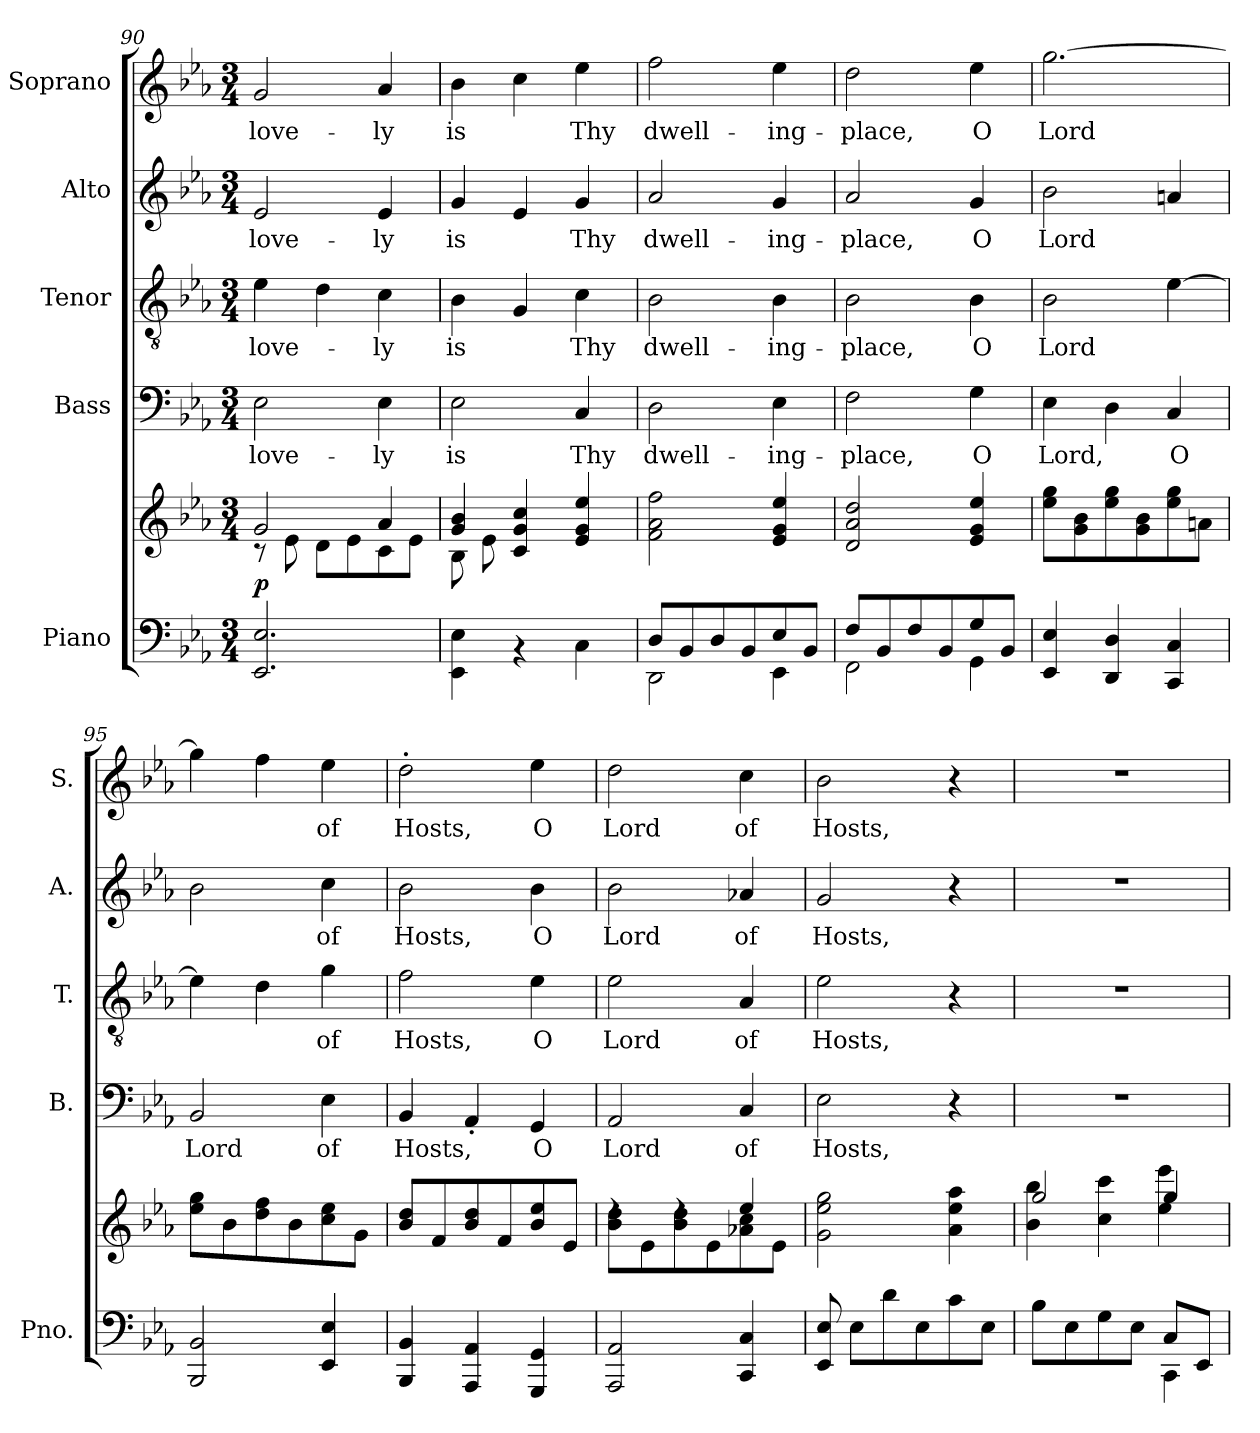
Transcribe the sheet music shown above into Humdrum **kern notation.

**kern	**kern	**dynam	**kern	**text	**kern	**text	**kern	**text	**kern	**text
*part5	*part5	*part5	*part4	*part4	*part3	*part3	*part2	*part2	*part1	*part1
*staff6	*staff5	*staff5/6	*staff4	*staff4	*staff3	*staff3	*staff2	*staff2	*staff1	*staff1
*I"Piano	*	*	*I"Bass	*	*I"Tenor	*	*I"Alto	*	*I"Soprano	*
*I'Pno.	*	*	*I'B.	*	*I'T.	*	*I'A.	*	*I'S.	*
*clefF4	*clefG2	*	*clefF4	*	*clefGv2	*	*clefG2	*	*clefG2	*
*k[b-e-a-]	*k[b-e-a-]	*	*k[b-e-a-]	*	*k[b-e-a-]	*	*k[b-e-a-]	*	*k[b-e-a-]	*
*M3/4	*M3/4	*	*M3/4	*	*M3/4	*	*M3/4	*	*M3/4	*
=90	=90	=90	=90	=90	=90	=90	=90	=90	=90	=90
*	*^	*	*	*	*	*	*	*	*	*
!	!	!	!LO:DY:a=2	!	!LO:LY:b	!	!LO:LY:b	!	!LO:LY:b	!	!LO:LY:b
2.EE-/ 2.E-/	2g/	8rc	p	2E-\	love-	4e-\	love-	2e-/	love-	2g/	love-
.	.	8e-\	.	.	.	.	.	.	.	.	.
.	.	8d\L	.	.	.	4d\	.	.	.	.	.
.	.	8e-\	.	.	.	.	.	.	.	.	.
!	!	!	!	!	!LO:LY:b	!	!LO:LY:b	!	!LO:LY:b	!	!LO:LY:b
.	4a-/	8c\	.	4E-\	-ly	4c\	-ly	4e-/	-ly	4a-/	-ly
.	.	8e-\J	.	.	.	.	.	.	.	.	.
=91	=91	=91	=91	=91	=91	=91	=91	=91	=91	=91	=91
*^	*	*	*	*	*	*	*	*	*	*	*
!	!	!	!	!	!	!LO:LY:b	!	!LO:LY:b	!	!LO:LY:b	!	!LO:LY:b
4ryy	4EE-\ 4E-\	4g/ 4b-/	8B-\L	.	2E-\	is	4B-\	is	4g/	is	4b-\	is
.	.	.	8e-\	.	.	.	.	.	.	.	.	.
8G/	4rBB	4c/ 4g/ 4cc/	2ryy	.	.	.	4G/	.	4e-/	.	4cc\	.
8E-/	.	.	.	.	.	.	.	.	.	.	.	.
!	!	!	!	!	!	!LO:LY:b	!	!LO:LY:b	!	!LO:LY:b	!	!LO:LY:b
8C/	4C\	4e-/ 4g/ 4ee-/	.	.	4C/	Thy	4c\	Thy	4g/	Thy	4ee-\	Thy
8E-/J	.	.	.	.	.	.	.	.	.	.	.	.
*	*	*v	*v	*	*	*	*	*	*	*	*	*
!!LO:PB:g=z
=92	=92	=92	=92	=92	=92	=92	=92	=92	=92	=92	=92
!	!	!	!	!	!LO:LY:b	!	!LO:LY:b	!	!LO:LY:b	!	!LO:LY:b
8D/L	2DD\	2f\ 2a-\ 2ff\	.	2D\	dwell-	2B-\	dwell-	2a-/	dwell-	2ff\	dwell-
8BB-/	.	.	.	.	.	.	.	.	.	.	.
8D/	.	.	.	.	.	.	.	.	.	.	.
8BB-/	.	.	.	.	.	.	.	.	.	.	.
!	!	!	!	!	!LO:LY:b	!	!LO:LY:b	!	!LO:LY:b	!	!LO:LY:b
8E-/	4EE-\	4e-/ 4g/ 4ee-/	.	4E-\	-ing-	4B-\	-ing-	4g/	-ing-	4ee-\	-ing-
8BB-/J	.	.	.	.	.	.	.	.	.	.	.
=93	=93	=93	=93	=93	=93	=93	=93	=93	=93	=93	=93
!	!	!	!	!	!LO:LY:b	!	!LO:LY:b	!	!LO:LY:b	!	!LO:LY:b
8F/L	2FF\	2d/ 2a-/ 2dd/	.	2F\	-place,	2B-\	-place,	2a-/	-place,	2dd\	-place,
8BB-/	.	.	.	.	.	.	.	.	.	.	.
8F/	.	.	.	.	.	.	.	.	.	.	.
8BB-/	.	.	.	.	.	.	.	.	.	.	.
!	!	!	!	!	!LO:LY:b	!	!LO:LY:b	!	!LO:LY:b	!	!LO:LY:b
8G/	4GG\	4e-/ 4g/ 4ee-/	.	4G\	O	4B-\	O	4g/	O	4ee-\	O
8BB-/J	.	.	.	.	.	.	.	.	.	.	.
*v	*v	*	*	*	*	*	*	*	*	*	*
=94	=94	=94	=94	=94	=94	=94	=94	=94	=94	=94
!	!	!	!	!LO:LY:b	!	!LO:LY:b	!	!LO:LY:b	!	!LO:LY:b
4EE-/ 4E-/	8ee-\ 8gg\L	.	4E-\	Lord,	2B-\	Lord	2b-\	Lord	[2.gg\	Lord
.	8g\ 8b-\	.	.	.	.	.	.	.	.	.
4DD/ 4D/	8ee-\ 8gg\	.	4D\	.	.	.	.	.	.	.
.	8g\ 8b-\	.	.	.	.	.	.	.	.	.
!	!	!	!	!LO:LY:b	!	!	!	!	!	!
4CC/ 4C/	8ee-\ 8gg\	.	4C/	O	[4e-\	.	4an/	.	.	.
.	8an\J	.	.	.	.	.	.	.	.	.
=95	=95	=95	=95	=95	=95	=95	=95	=95	=95	=95
!	!	!	!	!LO:LY:b	!	!	!	!	!	!
2BBB-/ 2BB-/	8ee-\ 8gg\L	.	2BB-/	Lord	4e-\]	.	2b-\	.	4gg\]	.
.	8b-\	.	.	.	.	.	.	.	.	.
.	8dd\ 8ff\	.	.	.	4d\	.	.	.	4ff\	.
.	8b-\	.	.	.	.	.	.	.	.	.
!	!	!	!	!LO:LY:b	!	!LO:LY:b	!	!LO:LY:b	!	!LO:LY:b
4EE-/ 4E-/	8cc\ 8ee-\	.	4E-\	of	4g\	of	4cc\	of	4ee-\	of
.	8g\J	.	.	.	.	.	.	.	.	.
=96	=96	=96	=96	=96	=96	=96	=96	=96	=96	=96
!	!	!	!	!LO:LY:b	!	!LO:LY:b	!	!LO:LY:b	!	!LO:LY:b
4BBB-/ 4BB-/	8b-/ 8dd/L	.	4BB-/	Hosts,	2f\	Hosts,	2b-\	Hosts,	2dd'\	Hosts,
.	8f/	.	.	.	.	.	.	.	.	.
4AAA-/ 4AA-/	8b-/ 8dd/	.	4AA-'/	.	.	.	.	.	.	.
.	8f/	.	.	.	.	.	.	.	.	.
!	!	!	!	!LO:LY:b	!	!LO:LY:b	!	!LO:LY:b	!	!LO:LY:b
4GGG/ 4GG/	8b-/ 8ee-/	.	4GG/	O	4e-\	O	4b-\	O	4ee-\	O
.	8e-/J	.	.	.	.	.	.	.	.	.
=97	=97	=97	=97	=97	=97	=97	=97	=97	=97	=97
*	*^	*	*	*	*	*	*	*	*	*
!	!	!	!	!	!LO:LY:b	!	!LO:LY:b	!	!LO:LY:b	!	!LO:LY:b
2AAA-/ 2AA-/	4rdd	8b-\ 8dd\L	.	2AA-/	Lord	2e-\	Lord	2b-\	Lord	2dd\	Lord
.	.	8e-\	.	.	.	.	.	.	.	.	.
.	4rdd	8b-\ 8dd\	.	.	.	.	.	.	.	.	.
.	.	8e-\	.	.	.	.	.	.	.	.	.
!	!	!	!	!	!LO:LY:b	!	!LO:LY:b	!	!LO:LY:b	!	!LO:LY:b
4CC/ 4C/	4ee-/	8a-X\ 8cc\	.	4C/	of	4A-/	of	4a-X/	of	4cc\	of
.	.	8e-\J	.	.	.	.	.	.	.	.	.
=98	=98	=98	=98	=98	=98	=98	=98	=98	=98	=98	=98
!	!	!	!	!	!LO:LY:b	!	!LO:LY:b	!	!LO:LY:b	!	!LO:LY:b
*	*v	*v	*	*	*	*	*	*	*	*	*
8EE-/ 8E-/	2g\ 2ee-\ 2gg\	.	2E-\	Hosts,	2e-\	Hosts,	2g/	Hosts,	2b-\	Hosts,
8E-\L	.	.	.	.	.	.	.	.	.	.
8d\	.	.	.	.	.	.	.	.	.	.
8E-\	.	.	.	.	.	.	.	.	.	.
8c\	4a-\ 4ee-\ 4aa-\	.	4r	.	4r	.	4r	.	4r	.
8E-\J	.	.	.	.	.	.	.	.	.	.
!!LO:LB:g=z
=99	=99	=99	=99	=99	=99	=99	=99	=99	=99	=99
*^	*^	*	*	*	*	*	*	*	*	*
8B-\L	2ryy	2gg/	4b-\ 4bb-\	.	2.r	.	2.r	.	2.r	.	2.r	.
8E-\	.	.	.	.	.	.	.	.	.	.	.	.
8G\	.	.	4cc\ 4ccc\	.	.	.	.	.	.	.	.	.
8E-\J	.	.	.	.	.	.	.	.	.	.	.	.
8C/L	4CC\	4gg/	4ee-\ 4eee-\	.	.	.	.	.	.	.	.	.
8EE-/J	.	.	.	.	.	.	.	.	.	.	.	.
*v	*v	*	*	*	*	*	*	*	*	*	*	*
*	*v	*v	*	*	*	*	*	*	*	*	*
=	=	=	=	=	=	=	=	=	=	=
*-	*-	*-	*-	*-	*-	*-	*-	*-	*-	*-
